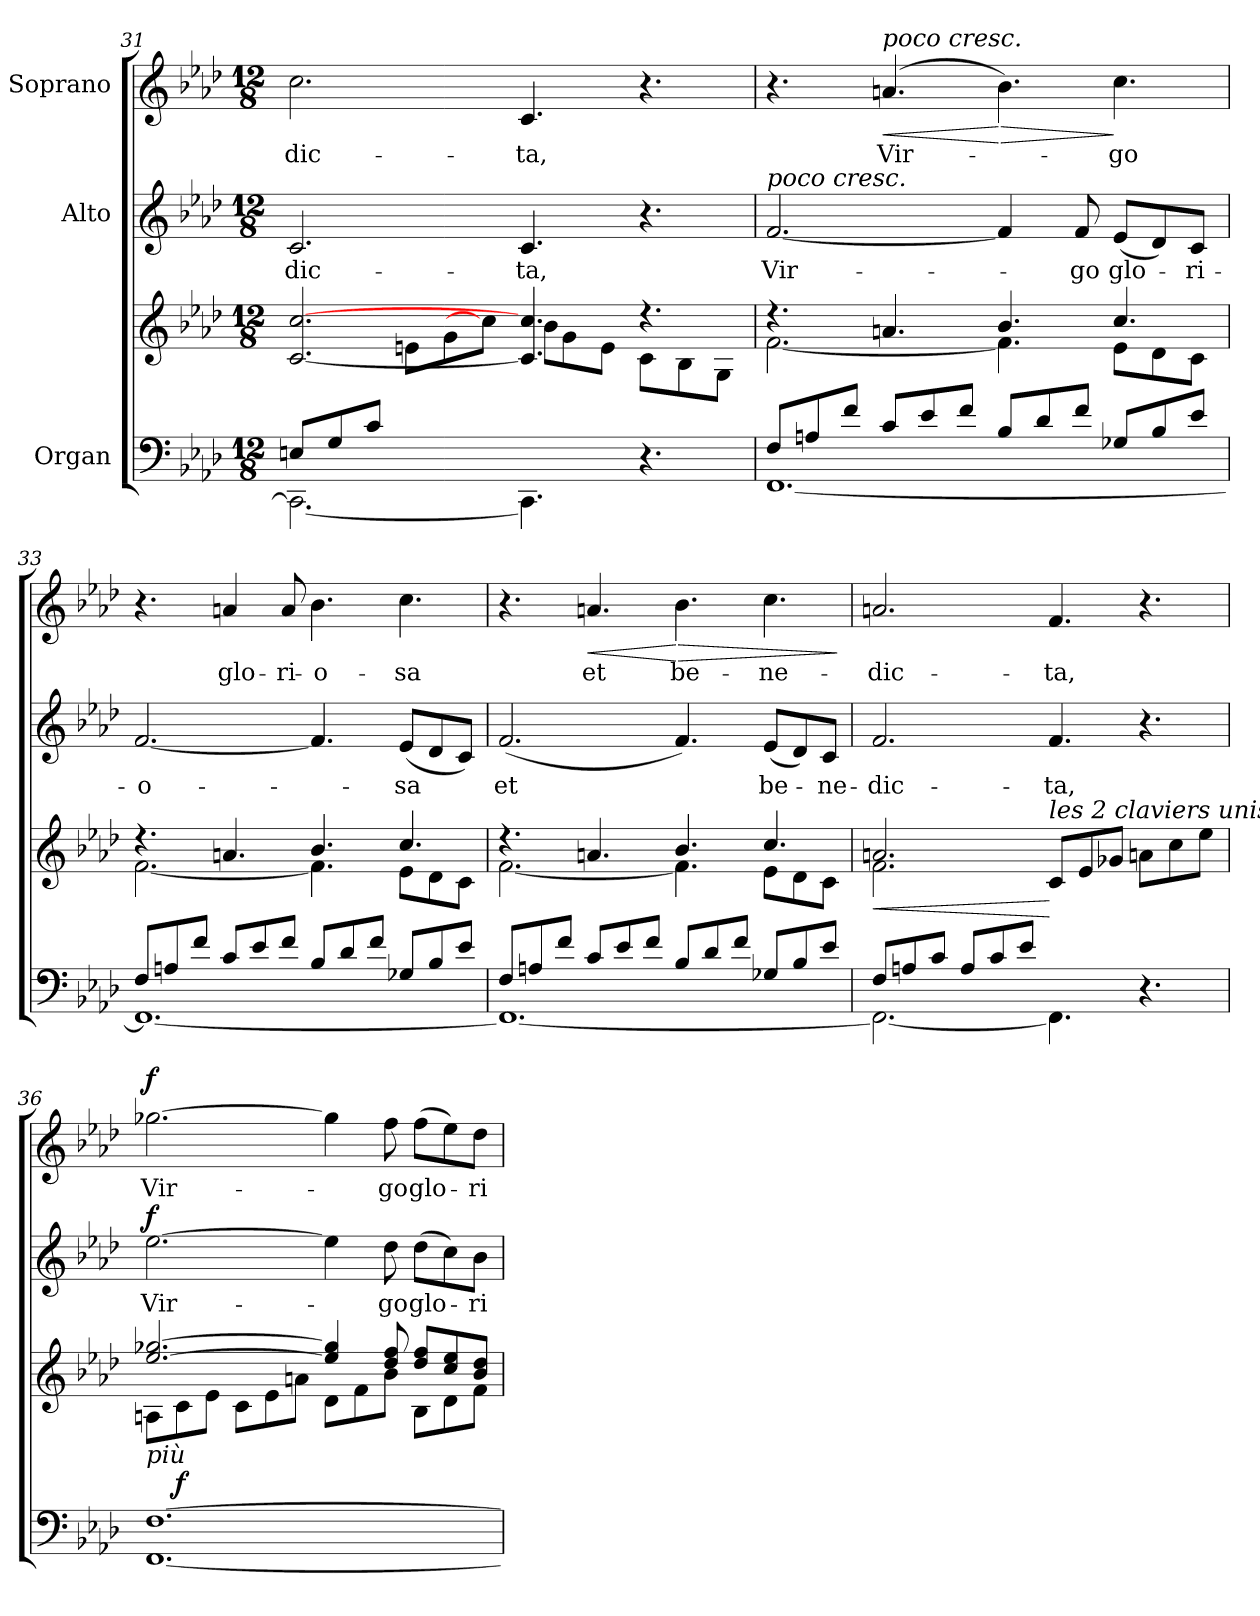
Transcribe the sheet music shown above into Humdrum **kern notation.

**kern	**kern	**dynam	**kern	**text	**dynam	**kern	**text	**dynam
*part3	*part3	*part3	*part2	*part2	*part2	*part1	*part1	*part1
*staff4	*staff3	*staff3/4	*staff2	*staff2	*staff2	*staff1	*staff1	*staff1
*I"Organ	*	*	*I"Alto	*	*	*I"Soprano	*	*
!!LO:LB:g=z
*clefF4	*clefG2	*	*clefG2	*	*	*clefG2	*	*
*k[b-e-a-d-]	*k[b-e-a-d-]	*	*k[b-e-a-d-]	*	*	*k[b-e-a-d-]	*	*
*A-:	*A-:	*	*A-:	*	*	*A-:	*	*
*M12/8	*M12/8	*	*M12/8	*	*	*M12/8	*	*
=31	=31	=31	=31	=31	=31	=31	=31	=31
*^	*^	*	*	*	*	*	*	*
!	!	!	!	!	!	!LO:LY:b:color=#000000	!	!	!	!
!	!	!	!	!	!	!	!	!	!LO:LY:b:color=#000000	!
8Eni/L	2.CCi\_<	[<2.ci/ [>2.cci	4.ryy	.	2.ci/	-dic-	.	2.cci\	-dic-	.
8Gi/	.	.	.	.	.	.	.	.	.	.
8ci/J	.	.	.	.	.	.	.	.	.	.
1ryy	.	.	8eni\L	.	.	.	.	.	.	.
.	.	.	8gi\	.	.	.	.	.	.	.
.	.	.	8cci\J]	.	.	.	.	.	.	.
!	!	!	!	!	!	!LO:LY:b:color=#000000	!	!	!	!
!	!	!	!	!	!	!	!	!	!LO:LY:b:color=#000000	!
.	4.CCi\]	4.ci/] 4.cci	8b-i\L	.	4.ci/	-ta,	.	4.ci/	-ta,	.
.	.	.	8gi\	.	.	.	.	.	.	.
.	.	.	8ei\J	.	.	.	.	.	.	.
.	4.r	4.r	8ci\L	.	4.r	.	.	4.r	.	.
.	.	.	8B-i\	.	.	.	.	.	.	.
8ryy	.	.	8Gi\J	.	.	.	.	.	.	.
=32	=32	=32	=32	=32	=32	=32	=32	=32	=32	=32
!	!	!	!	!	!LO:TX:a:i:t=poco cresc.	!	!	!	!	!
!	!	!	!	!	!	!LO:LY:b:color=#000000	!	!	!	!
8Fi/L	[<1.FFi	4.r	[<2.fi\	.	[<2.fi/	Vir-	.	4.r	.	.
8Ani/	.	.	.	.	.	.	.	.	.	.
8fi/J	.	.	.	.	.	.	.	.	.	.
!	!	!	!	!	!	!	!	!LO:TX:a:i:t=poco cresc.	!	!
!	!	!	!	!	!	!	!	!	!LO:LY:b:color=#000000	!LO:HP:b
8ci/L	.	4.ani/	.	.	.	.	.	(4.ani/	Vir-	<
8e-i/	.	.	.	.	.	.	.	.	.	.
8fi/J	.	.	.	.	.	.	.	.	.	.
!	!	!	!	!	!	!	!	!	!	!LO:HP:n=1:b
8B-i/L	.	4.b-i/	4.fi\]	.	4fi/]	.	.	4.b-i\)	.	[ >
8d-i/	.	.	.	.	.	.	.	.	.	.
!	!	!	!	!	!	!LO:LY:b:color=#000000	!	!	!	!
8fi/J	.	.	.	.	8fi/	-go	.	.	.	.
!	!	!	!	!	!	!LO:LY:b:color=#000000	!	!	!	!
!	!	!	!	!	!	!	!	!	!LO:LY:b:color=#000000	!
8G-Xi/L	.	4.cci/	8e-i\L	.	(8e-i/L	glo-	.	4.cci\	-go	]
8B-i/	.	.	8d-i\	.	8d-i/)	.	.	.	.	.
!	!	!	!	!	!	!LO:LY:b:color=#000000	!	!	!	!
8e-i/J	.	.	8ci\J	.	8ci/J	-ri-	.	.	.	.
=33	=33	=33	=33	=33	=33	=33	=33	=33	=33	=33
!	!	!	!	!	!	!LO:LY:b:color=#000000	!	!	!	!
8Fi/L	1.FFi_<	4.r	[<2.fi\	.	[<2.fi/	-o-	.	4.r	.	.
8Ani/	.	.	.	.	.	.	.	.	.	.
8fi/J	.	.	.	.	.	.	.	.	.	.
!	!	!	!	!	!	!	!	!	!LO:LY:b:color=#000000	!
8ci/L	.	4.ani/	.	.	.	.	.	4ani/	glo-	.
8e-i/	.	.	.	.	.	.	.	.	.	.
!	!	!	!	!	!	!	!	!	!LO:LY:b:color=#000000	!
8fi/J	.	.	.	.	.	.	.	8ai/	-ri-	.
!	!	!	!	!	!	!	!	!	!LO:LY:b:color=#000000	!
8B-i/L	.	4.b-i/	4.fi\]	.	4.fi/]	.	.	4.b-i\	-o-	.
8d-i/	.	.	.	.	.	.	.	.	.	.
8fi/J	.	.	.	.	.	.	.	.	.	.
!	!	!	!	!	!	!LO:LY:b:color=#000000	!	!	!	!
!	!	!	!	!	!	!	!	!	!LO:LY:b:color=#000000	!
8G-Xi/L	.	4.cci/	8e-i\L	.	(8e-i/L	-sa	.	4.cci\	-sa	.
8B-i/	.	.	8d-i\	.	8d-i/	.	.	.	.	.
8e-i/J	.	.	8ci\J	.	8ci/J)	.	.	.	.	.
!!LO:LB:g=z
=34	=34	=34	=34	=34	=34	=34	=34	=34	=34	=34
!	!	!	!	!	!	!LO:LY:b:color=#000000	!	!	!	!
8Fi/L	1.FFi_<	4.r	[<2.fi\	.	(2.fi/	et	.	4.r	.	.
8Ani/	.	.	.	.	.	.	.	.	.	.
8fi/J	.	.	.	.	.	.	.	.	.	.
!	!	!	!	!	!	!	!	!	!LO:LY:b:color=#000000	!LO:HP:b
8ci/L	.	4.ani/	.	.	.	.	.	4.ani/	et	<
8e-i/	.	.	.	.	.	.	.	.	.	.
8fi/J	.	.	.	.	.	.	.	.	.	.
!	!	!	!	!	!	!	!	!	!LO:LY:b:color=#000000	!LO:HP:n=1:b
8B-i/L	.	4.b-i/	4.fi\]	.	4.fi/)	.	.	4.b-i\	be-	[ >
8d-i/	.	.	.	.	.	.	.	.	.	.
8fi/J	.	.	.	.	.	.	.	.	.	.
!	!	!	!	!	!	!LO:LY:b:color=#000000	!	!	!	!
!	!	!	!	!	!	!	!	!	!LO:LY:b:color=#000000	!
8G-Xi/L	.	4.cci/	8e-i\L	.	(8e-i/L	be-	.	4.cci\	-ne-	.
8B-i/	.	.	8d-i\	.	8d-i/)	.	.	.	.	.
!	!	!	!	!	!	!LO:LY:b:color=#000000	!	!	!	!
8e-i/J	.	.	8ci\J	.	8ci/J	-ne-	.	.	.	.
*v	*v	*	*	*	*	*	*	*	*	*
*	*v	*v	*	*	*	*	*	*	*
.	.	.	.	.	.	.	.	]
=35	=35	=35	=35	=35	=35	=35	=35	=35
*^	*	*	*	*	*	*	*	*
!	!	!	!LO:HP:b	!	!	!	!	!	!
*	*	*^	*	*	*	*	*	*	*
!	!	!	!	!	!	!LO:LY:b:color=#000000	!	!	!	!
!	!	!	!	!	!	!	!	!	!LO:LY:b:color=#000000	!
8Fi/L	2.FFi\_<	2.ani/	2.fi\	<	2.fi/	-dic-	.	2.ani/	-dic-	.
8Ani/	.	.	.	.	.	.	.	.	.	.
8ci/J	.	.	.	.	.	.	.	.	.	.
8Ai/L	.	.	.	.	.	.	.	.	.	.
8ci/	.	.	.	.	.	.	.	.	.	.
8e-i/J	.	.	.	.	.	.	.	.	.	.
!	!	!	!	!	!	!LO:LY:b:color=#000000	!	!	!	!
!	!	!LO:TX:a:i:t=les 2 claviers unis.	!	!	!	!	!	!	!	!
!	!	!	!	!	!	!	!	!	!LO:LY:b:color=#000000	!
2.ryy	4.FFi\]	2.ryy	8ci/L	[	4.fi/	-ta,	.	4.fi/	-ta,	.
.	.	.	8e-i/	.	.	.	.	.	.	.
.	.	.	8g-Xi/J	.	.	.	.	.	.	.
.	4.r	.	8ani\L	.	4.r	.	.	4.r	.	.
.	.	.	8cci\	.	.	.	.	.	.	.
.	.	.	8ee-i\J	.	.	.	.	.	.	.
*v	*v	*	*	*	*	*	*	*	*	*
=36	=36	=36	=36	=36	=36	=36	=36	=36	=36
!	!	!	!	!	!LO:LY:b:color=#000000	!	!	!	!
!	!LO:TX:b:i:t=più	!	!	!	!	!	!	!	!
!	!	!	!	!	!	!	!	!LO:LY:b:color=#000000	!
[<1.FFi [>1.Fi	[>2.ee-i/ [>2.gg-Xi	8Ani\L	.	[>2.ee-i\	Vir-	f	[>2.gg-Xi\	Vir-	f
.	.	8ci\	f	.	.	.	.	.	.
.	.	8e-i\J	.	.	.	.	.	.	.
.	.	8ci\L	.	.	.	.	.	.	.
.	.	8e-i\	.	.	.	.	.	.	.
.	.	8ani\J	.	.	.	.	.	.	.
.	4ee-i/] 4gg-i]	8d-i\L	.	4ee-i\]	.	.	4gg-i\]	.	.
.	.	8fi\	.	.	.	.	.	.	.
!	!	!	!	!	!LO:LY:b:color=#000000	!	!	!	!
!	!	!	!	!	!	!	!	!LO:LY:b:color=#000000	!
.	8dd-i/ 8ffi	8b-i\J	.	8dd-i\	-go	.	8ffi\	-go	.
!	!	!	!	!	!LO:LY:b:color=#000000	!	!	!	!
!	!	!	!	!	!	!	!	!LO:LY:b:color=#000000	!
.	8dd-i/ 8ffiL	8B-i\L	.	(8dd-i\L	glo-	.	(8ffi\L	glo-	.
.	8cci/ 8ee-i	8d-i\	.	8cci\)	.	.	8ee-i\)	.	.
!	!	!	!	!	!LO:LY:b:color=#000000	!	!	!	!
!	!	!	!	!	!	!	!	!LO:LY:b:color=#000000	!
.	8b-i/ 8dd-iJ	8fi\J	.	8b-i\J	-ri-	.	8dd-i\J	-ri-	.
*	*v	*v	*	*	*	*	*	*	*
=	=	=	=	=	=	=	=	=
*-	*-	*-	*-	*-	*-	*-	*-	*-
